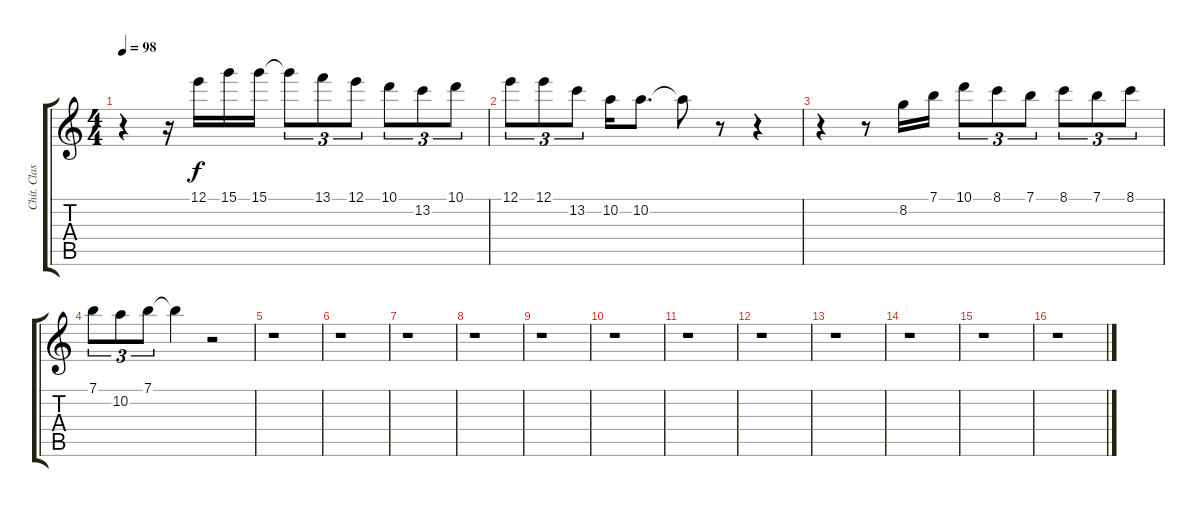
\track ("Chit. Classica" "Chit. Clas") {instrument acousticguitarnylon}
\staff {score tabs}
\tuning (E4 B3 G3 D3 A2 E2) {hide}
\ts (4 4)
\tempo 98
\clef g2
\ks c
r.4{dy f} r.16 12.1.16 15.1.16 15.1.16 15.1{t}.8{tu (3 2)} 13.1.8{tu (3 2)} 12.1.8{tu (3 2)} 10.1.8{tu (3 2)} 13.2.8{tu (3 2)} 10.1.8{tu (3 2)} |
12.1.8{tu (3 2)} 12.1.8{tu (3 2)} 13.2.8{tu (3 2)} 10.2.16 10.2.8{d} 10.2{t}.8 r.8 r.4 |
r.4 r.8 8.2.16 7.1.16 10.1.8{tu (3 2)} 8.1.8{tu (3 2)} 7.1.8{tu (3 2)} 8.1.8{tu (3 2)} 7.1.8{tu (3 2)} 8.1.8{tu (3 2)} |
7.1.8{tu (3 2)} 10.2.8{tu (3 2)} 7.1.8{tu (3 2)} 7.1{t}.4 r.2 |
r.1 |
r.1 |
r.1 |
r.1 |
r.1 |
r.1 |
r.1 |
r.1 |
r.1 |
r.1 |
r.1 |
r.1
